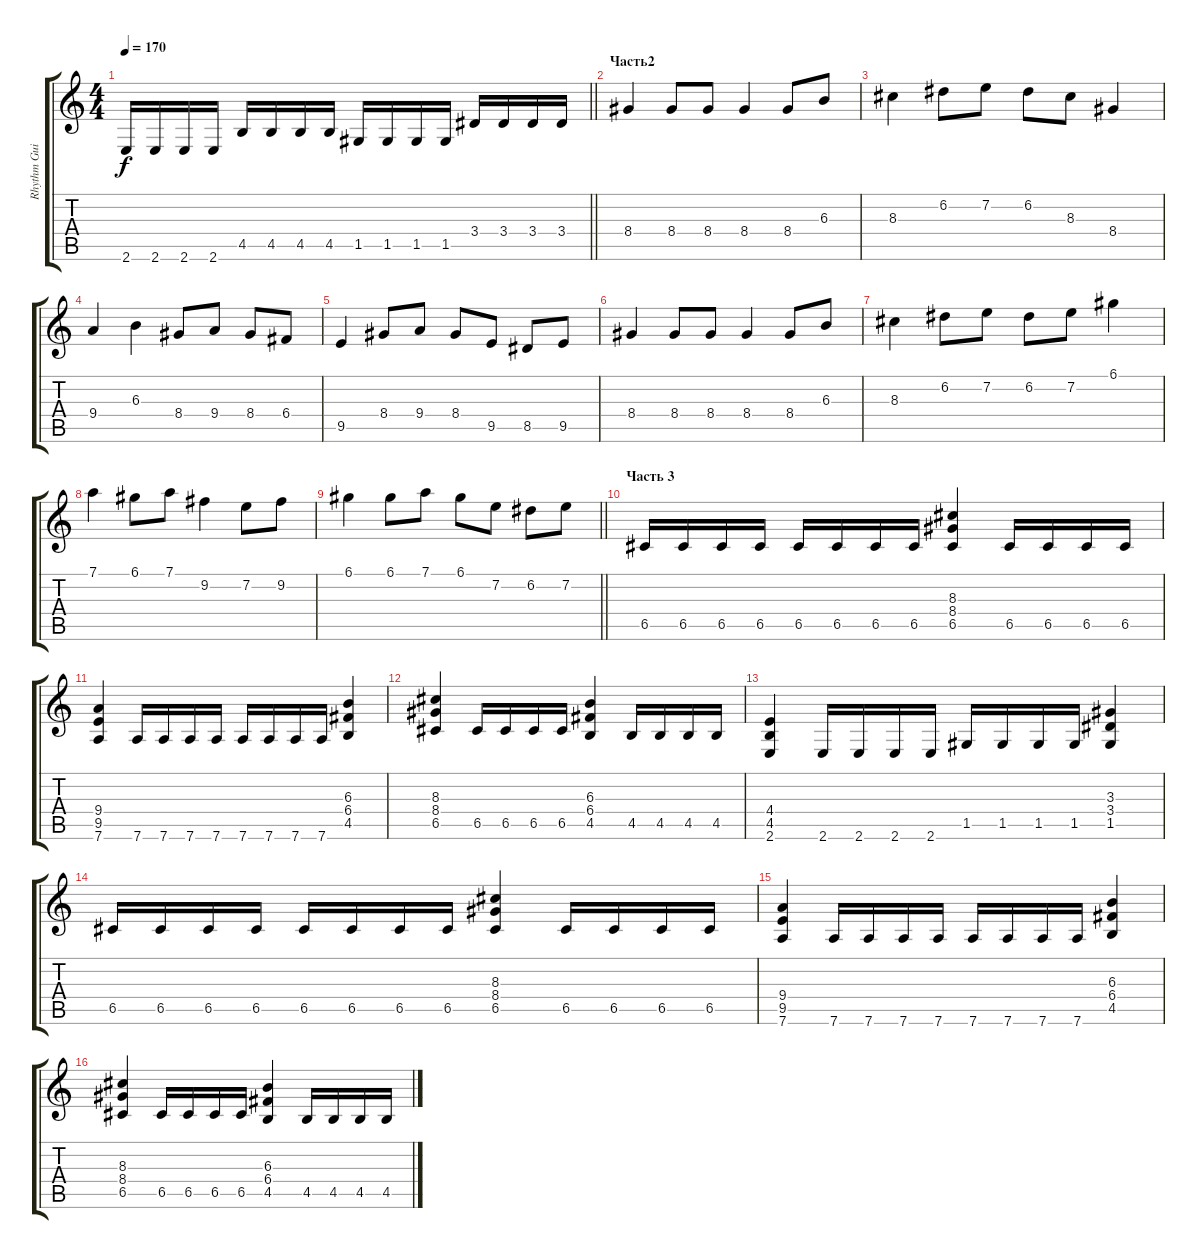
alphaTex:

\track ("Rhythm Guitar" "Rhythm Gui") {instrument distortionguitar}
\staff {score tabs}
\tuning (D4 A3 F3 C3 G2 D2) {hide}
\ts (4 4)
\tempo 170
\clef g2
\barLineRight lightlight
\ks c
2.6.16{dy f} 2.6.16 2.6.16 2.6.16 4.5.16 4.5.16 4.5.16 4.5.16 1.5.16 1.5.16 1.5.16 1.5.16 3.4.16 3.4.16 3.4.16 3.4.16 |
\section ("" "Часть2")
8.4.4 8.4.8 8.4.8 8.4.4 8.4.8 6.3.8 |
8.3.4 6.2.8 7.2.8 6.2.8 8.3.8 8.4.4 |
9.4.4 6.3.4 8.4.8 9.4.8 8.4.8 6.4.8 |
9.5.4 8.4.8 9.4.8 8.4.8 9.5.8 8.5.8 9.5.8 |
8.4.4 8.4.8 8.4.8 8.4.4 8.4.8 6.3.8 |
8.3.4 6.2.8 7.2.8 6.2.8 7.2.8 6.1.4 |
7.1.4 6.1.8 7.1.8 9.2.4 7.2.8 9.2.8 |
\barLineRight lightlight
6.1.4 6.1.8 7.1.8 6.1.8 7.2.8 6.2.8 7.2.8 |
\section ("" "Часть 3")
6.5.16 6.5.16 6.5.16 6.5.16 6.5.16 6.5.16 6.5.16 6.5.16 (8.3 8.4 6.5).4 6.5.16 6.5.16 6.5.16 6.5.16 |
(9.4 9.5 7.6).4 7.6.16 7.6.16 7.6.16 7.6.16 7.6.16 7.6.16 7.6.16 7.6.16 (6.3 6.4 4.5).4 |
(8.3 8.4 6.5).4 6.5.16 6.5.16 6.5.16 6.5.16 (6.3 6.4 4.5).4 4.5.16 4.5.16 4.5.16 4.5.16 |
(4.4 4.5 2.6).4 2.6.16 2.6.16 2.6.16 2.6.16 1.5.16 1.5.16 1.5.16 1.5.16 (3.3 3.4 1.5).4 |
6.5.16 6.5.16 6.5.16 6.5.16 6.5.16 6.5.16 6.5.16 6.5.16 (8.3 8.4 6.5).4 6.5.16 6.5.16 6.5.16 6.5.16 |
(9.4 9.5 7.6).4 7.6.16 7.6.16 7.6.16 7.6.16 7.6.16 7.6.16 7.6.16 7.6.16 (6.3 6.4 4.5).4 |
(8.3 8.4 6.5).4 6.5.16 6.5.16 6.5.16 6.5.16 (6.3 6.4 4.5).4 4.5.16 4.5.16 4.5.16 4.5.16
